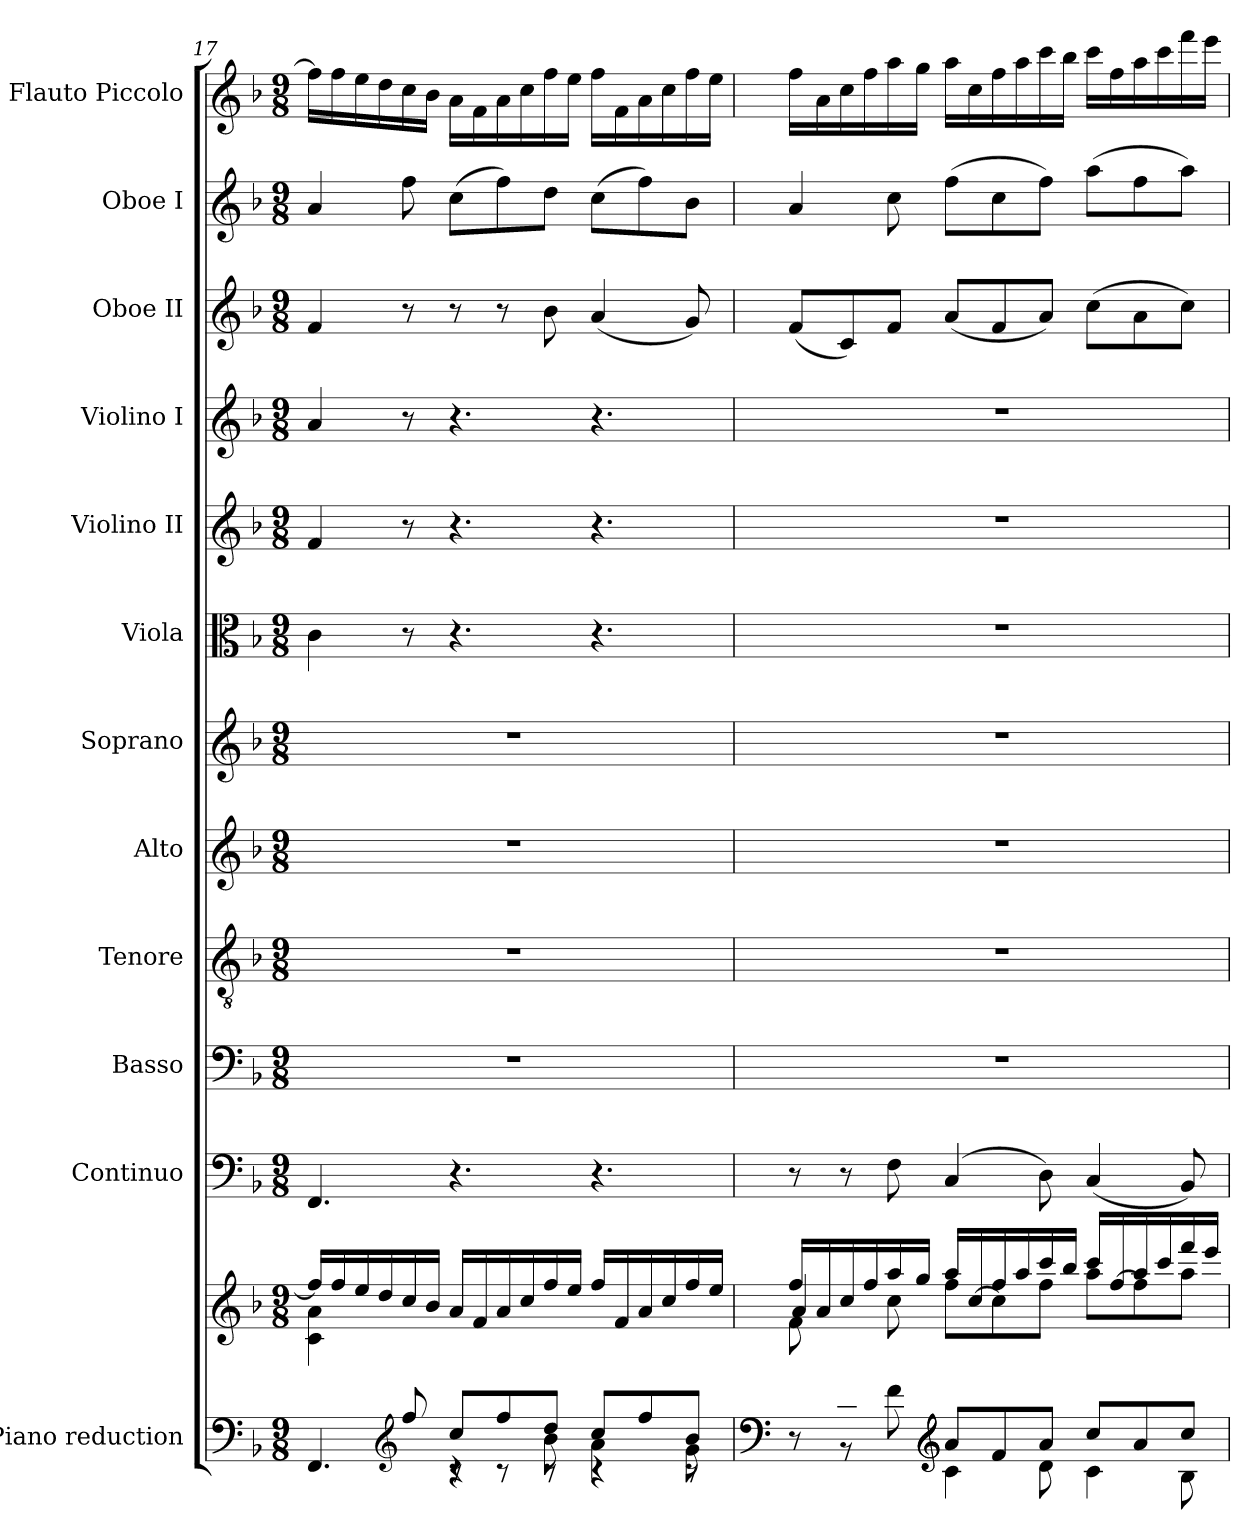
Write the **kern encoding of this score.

**kern	**kern	**kern	**kern	**kern	**kern	**kern	**kern	**kern	**kern	**kern	**kern	**kern
*part12	*part12	*part11	*part10	*part9	*part8	*part7	*part6	*part5	*part4	*part3	*part2	*part1
*staff13	*staff12	*staff11	*staff10	*staff9	*staff8	*staff7	*staff6	*staff5	*staff4	*staff3	*staff2	*staff1
*I"Piano reduction	*	*I"Continuo	*I"Basso	*I"Tenore	*I"Alto	*I"Soprano	*I"Viola	*I"Violino II	*I"Violino I	*I"Oboe II	*I"Oboe I	*I"Flauto Piccolo
*I'Pno	*	*	*	*	*	*	*	*	*	*I'Ob	*I'Ob	*I'Picc
!!LO:PB:g=z
*clefF4	*clefG2	*clefF4	*clefF4	*clefGv2	*clefG2	*clefG2	*clefC3	*clefG2	*clefG2	*clefG2	*clefG2	*clefG2
*	*	*	*	*	*	*	*	*	*	*	*	*ITrd-7c-12
*k[b-]	*k[b-]	*k[b-]	*k[b-]	*k[b-]	*k[b-]	*k[b-]	*k[b-]	*k[b-]	*k[b-]	*k[b-]	*k[b-]	*k[b-]
*M9/8	*M9/8	*M9/8	*M9/8	*M9/8	*M9/8	*M9/8	*M9/8	*M9/8	*M9/8	*M9/8	*M9/8	*M9/8
=17	=17	=17	=17	=17	=17	=17	=17	=17	=17	=17	=17	=17
*^	*^	*	*	*	*	*	*	*	*	*	*	*
*	*^	*	*	*	*	*	*	*	*	*	*	*	*	*
4ryy	4.FF/	4.ryy	16ff/LL]	4c\ 4a\	4.FF/	8%9r	8%9r	8%9r	8%9r	4c\	4f/	4a/	4f/	4a/	16fff\LL]
.	.	.	16ff/	.	.	.	.	.	.	.	.	.	.	.	16fff\
.	.	.	16ee/	.	.	.	.	.	.	.	.	.	.	.	16eee\
.	.	.	16dd/	.	.	.	.	.	.	.	.	.	.	.	16ddd\
*clefG2	*	*	*	*	*	*	*	*	*	*	*	*	*	*	*
8ff/	.	.	16cc/	2..ryy	.	.	.	.	.	8r	8r	8r	8r	8ff\	16ccc\
.	.	.	16b-/JJ	.	.	.	.	.	.	.	.	.	.	.	16bb-\JJ
8cc/L	8rc	4rc	16a/LL	.	4.r	.	.	.	.	4.r	4.r	4.r	8r	(>8cc\L	16aa\LL
.	.	.	16f/	.	.	.	.	.	.	.	.	.	.	.	16ff\
8ff/	8rc	.	16a/	.	.	.	.	.	.	.	.	.	8r	8ff\)	16aa\
.	.	.	16cc/	.	.	.	.	.	.	.	.	.	.	.	16ccc\
8dd/J	8b-\	8rc	16ff/	.	.	.	.	.	.	.	.	.	8b-\	8dd\J	16fff\
.	.	.	16ee/JJ	.	.	.	.	.	.	.	.	.	.	.	16eee\JJ
8cc/L	4a\	4rc	16ff/LL	.	4.r	.	.	.	.	4.r	4.r	4.r	(<4a/	(>8cc\L	16fff\LL
.	.	.	16f/	.	.	.	.	.	.	.	.	.	.	.	16ff\
8ff/	.	.	16a/	.	.	.	.	.	.	.	.	.	.	8ff\)	16aa\
.	.	.	16cc/	.	.	.	.	.	.	.	.	.	.	.	16ccc\
8b-/J	8g\	8rc	16ff/	.	.	.	.	.	.	.	.	.	8g/)	8b-\J	16fff\
.	.	.	16ee/JJ	.	.	.	.	.	.	.	.	.	.	.	16eee\JJ
*v	*v	*v	*	*	*	*	*	*	*	*	*	*	*	*	*
*	*v	*v	*	*	*	*	*	*	*	*	*	*	*
=18	=18	=18	=18	=18	=18	=18	=18	=18	=18	=18	=18	=18
*clefF4	*	*	*	*	*	*	*	*	*	*	*	*
*^	*^	*	*	*	*	*	*	*	*	*	*	*
*	*	*	*^	*	*	*	*	*	*	*	*	*	*	*
8ryy	8r	16ff/LL	4a/	8f\L	8r	8%9r	8%9r	8%9r	8%9r	8%9r	8%9r	8%9r	(<8f/L	4a/	16fff\LL
.	.	16a/	.	.	.	.	.	.	.	.	.	.	.	.	16aa\
8c/	8r	16cc/	.	1ryy	8r	.	.	.	.	.	.	.	8c/)	.	16ccc\
.	.	16ff/	.	.	.	.	.	.	.	.	.	.	.	.	16fff\
8f/J	8f\	16aa/	8cc\	.	8F\	.	.	.	.	.	.	.	8f/J	8cc\	16aaa\
.	.	16gg/JJ	.	.	.	.	.	.	.	.	.	.	.	.	16ggg\JJ
*clefG2	*	*	*	*	*	*	*	*	*	*	*	*	*	*	*
8a/L	4c\	16aa/LL	8ff\L	.	(>4C/	.	.	.	.	.	.	.	(<8a/L	(>8ff\L	16aaa\LL
.	.	[16cc/	.	.	.	.	.	.	.	.	.	.	.	.	16ccc\
8f/	.	16ff/	8cc\]	.	.	.	.	.	.	.	.	.	8f/	8cc\	16fff\
.	.	16aa/	.	.	.	.	.	.	.	.	.	.	.	.	16aaa\
8a/J	8d\	16ccc/	8ff\J	.	8D\)	.	.	.	.	.	.	.	8a/J)	8ff\J)	16cccc\
.	.	16bb-/JJ	.	.	.	.	.	.	.	.	.	.	.	.	16bbb-\JJ
8cc/L	4c\	16ccc/LL	8aa\L	.	(<4C/	.	.	.	.	.	.	.	(>8cc\L	(>8aa\L	16cccc\LL
.	.	[16ff/	.	.	.	.	.	.	.	.	.	.	.	.	16fff\
8a/	.	16aa/	8ff\]	.	.	.	.	.	.	.	.	.	8a\	8ff\	16aaa\
.	.	16ccc/	.	.	.	.	.	.	.	.	.	.	.	.	16cccc\
8cc/J	8B-\	16fff/	8aa\J	.	8BB-/)	.	.	.	.	.	.	.	8cc\J)	8aa\J)	16ffff\
.	.	16eee/JJ	.	.	.	.	.	.	.	.	.	.	.	.	16eeee\JJ
*v	*v	*	*	*	*	*	*	*	*	*	*	*	*	*	*
*	*v	*v	*v	*	*	*	*	*	*	*	*	*	*	*
=	=	=	=	=	=	=	=	=	=	=	=	=
*-	*-	*-	*-	*-	*-	*-	*-	*-	*-	*-	*-	*-
